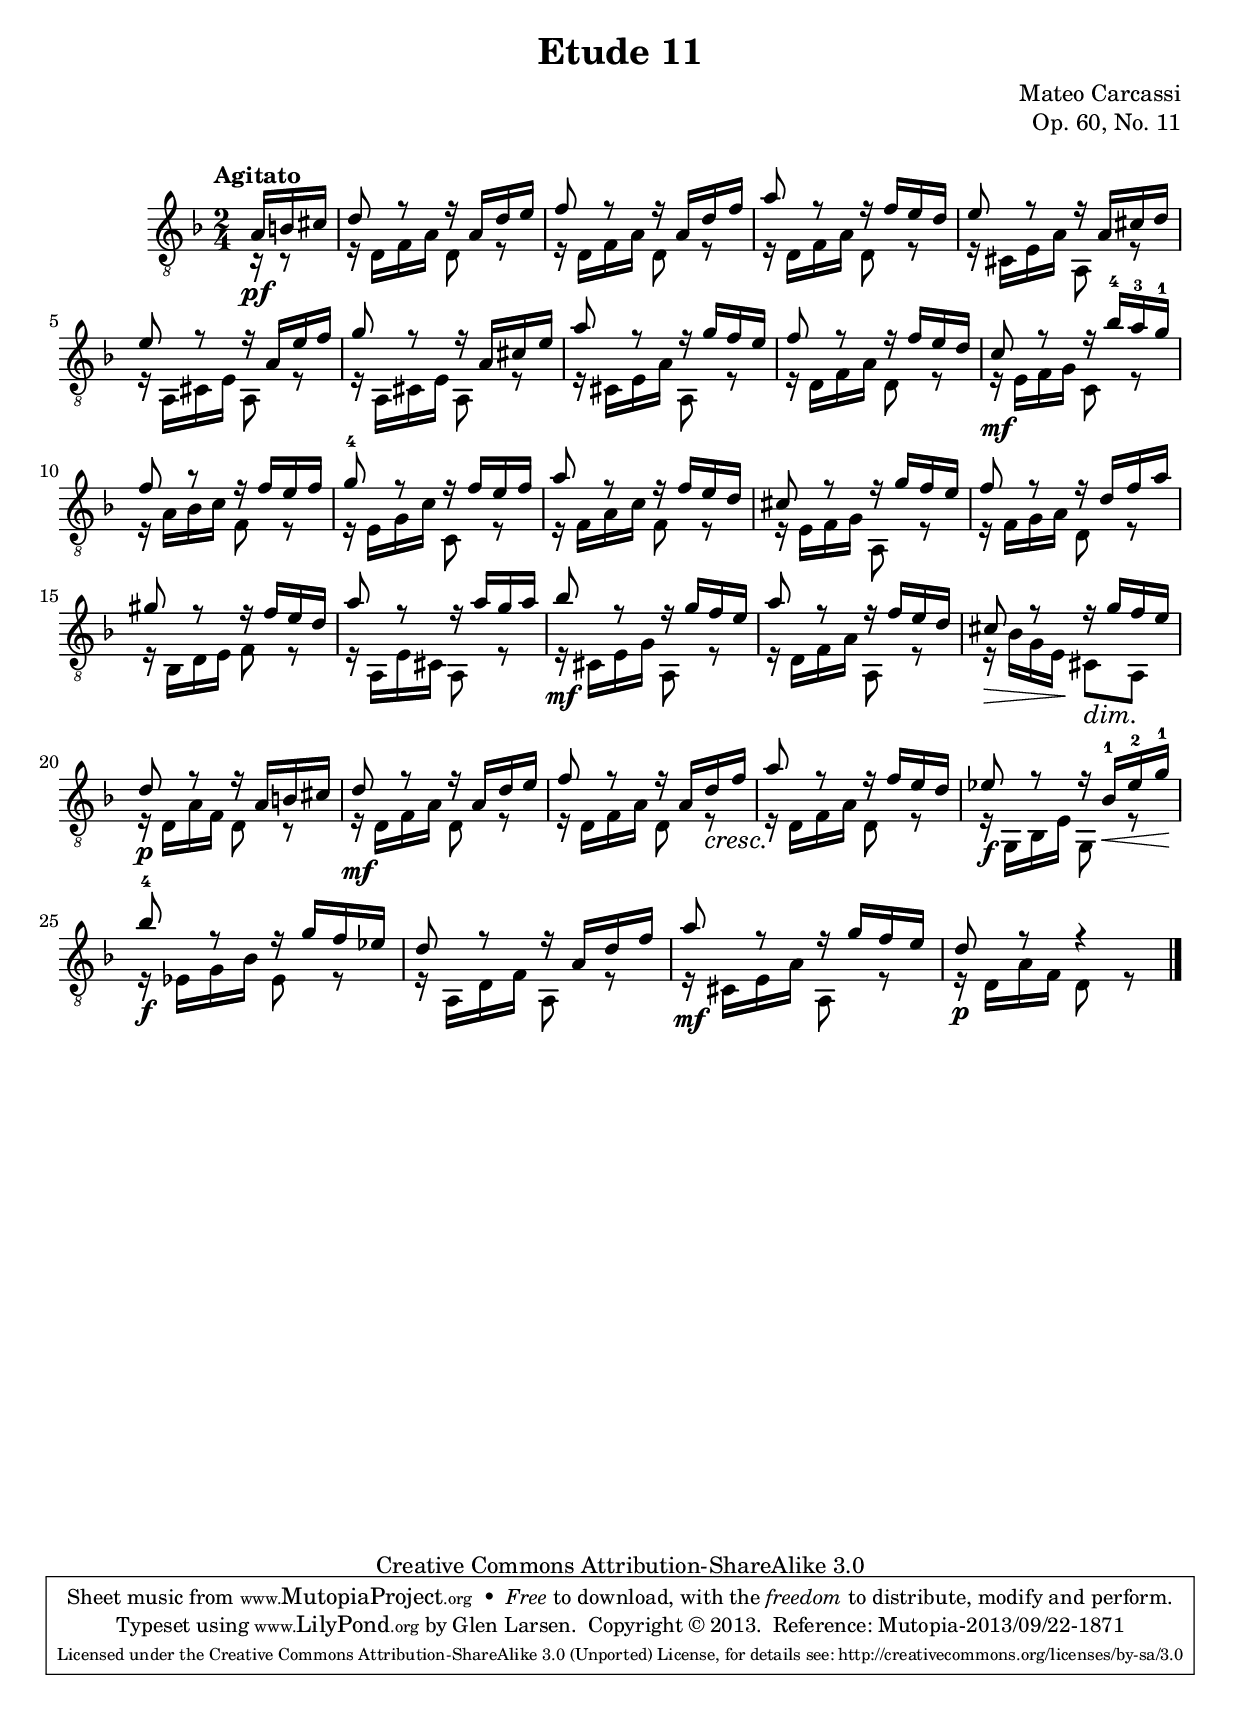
\version "2.16.1"
\header {
  title = "Etude 11"
  composer = "Mateo Carcassi"
  opus = "Op. 60, No. 11"
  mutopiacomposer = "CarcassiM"
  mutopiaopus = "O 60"
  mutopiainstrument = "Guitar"
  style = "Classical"
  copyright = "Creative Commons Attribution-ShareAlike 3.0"
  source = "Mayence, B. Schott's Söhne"
  % From Boije 94
  date = "1853"
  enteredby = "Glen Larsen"
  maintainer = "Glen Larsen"
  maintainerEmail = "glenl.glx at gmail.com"

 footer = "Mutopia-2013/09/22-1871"
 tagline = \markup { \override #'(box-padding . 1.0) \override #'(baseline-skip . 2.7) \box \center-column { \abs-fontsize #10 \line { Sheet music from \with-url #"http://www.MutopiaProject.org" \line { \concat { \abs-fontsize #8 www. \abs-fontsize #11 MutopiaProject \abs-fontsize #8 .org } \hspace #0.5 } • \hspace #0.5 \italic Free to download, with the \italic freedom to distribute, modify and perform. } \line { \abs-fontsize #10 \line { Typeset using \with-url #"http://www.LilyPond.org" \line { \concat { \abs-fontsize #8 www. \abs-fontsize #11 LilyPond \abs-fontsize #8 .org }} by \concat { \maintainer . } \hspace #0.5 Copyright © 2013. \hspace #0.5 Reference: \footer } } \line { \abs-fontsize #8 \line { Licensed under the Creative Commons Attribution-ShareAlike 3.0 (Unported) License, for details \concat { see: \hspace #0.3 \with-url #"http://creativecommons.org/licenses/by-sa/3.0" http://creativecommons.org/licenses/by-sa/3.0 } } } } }
}

global = {
  \time 2/4 \key d \minor
}

pf = #(make-dynamic-script "pf")
gpos = #(define-music-function (parser location text) (string?)
	 #{ \mark\markup{\teeny\italic #text } #})

\paper {
  % add space between composer/opus markup and first staff
  markup-system-spacing #'padding = #3
  % add a little space between composer and opus
  markup-markup-spacing #'padding = #1.2
  top-margin = #8
  bottom-margin = #10
}

upperVoice = \relative c' {
  \voiceOne
  \tempo "Agitato"

  \partial 8. { a16[ b cis] } |
  d8 r r16 a d e |
  f8 r r16 a, d f |
  a8 r r16 f e d |
  e8 r r16 a, cis d |

  e8 r r16 a, e' f |
  g8 r r16 a, cis e |
  a8 r r16 g f e |
  f8 r r16 f e d |
  c8 r r16 <bes'-4> <a-3> <g-1> |

  f8 r r16 f e f |
  <g-4>8 r r16 f e f |
  a8 r r16 f e d |
  cis8 r r16 g' f e |
  f8 r r16 d f a |

  gis8 r r16 f e d |
  a'8 r r16 a g a |
  bes8 r r16 g f e |
  a8 r r16 f e d |
  cis8 r r16 g' f e |

  d8\p r r16 a b cis |
  d8 r r16 a d e |
  f8 r r16 a, d f |
  a8 r r16 f e d |
  ees8 r r16 <bes-1> \<<ees-2> <g-1>\! |

  <bes-4>8 r r16 g f ees |
  d8 r r16 a d f |
  a8 r r16 g f e |
  d8 r r4

  \bar "|."
}

lowerVoice = \relative c {
  \voiceTwo
  \set fingeringOrientations = #'(down)
  \partial 8. { r16\pf r8 } |
  r16 d f a d,8 r |
  r16 d f a d,8 r |
  r16 d f a d,8 r |
  r16 cis e a a,8 r |

  r16 a cis e a,8 r |
  r16 a cis e a,8 r |
  r16 cis e a a,8 r |
  r16 d f a d,8 r |
  r16\mf e f g c,8 r |

  r16 a' bes c f,8 r |
  r16 e g c c,8 r |
  r16 f a c f,8 r |
  r16 e f g a,8 r |
  r16 f' g a d,8 r |

  r16 bes d e f8 r |
  r16 a, e' cis a8 r |
  r16\mf cis e g a,8 r |
  r16 d f a a,8 r |
  r16\> bes' g e\! cis8\dim a |

  r16\! d a' f d8 r |
  r16\mf d f a d,8 r |
  r16 d f a d,8 r\cresc |
  r16\! d f a d,8 r |
  r16\f g, bes e g,8 r |

  r16\f ees' g bes ees,8 r |
  r16 a, d f a,8 r |
  r16\mf cis e a a,8 r |
  r16\p d a' f d8 r
}


\score {
  <<
    \new Staff = "Guitar" \with {
      \override DynamicTextSpanner #'style = #'none
      \override Fingering #'staff-padding = #'()
      \override Fingering #'add-stem-support = ##t
    }
    <<
      \set Staff.midiInstrument = #"acoustic guitar (nylon)"
      \global
      \clef "treble_8"
      \mergeDifferentlyDottedOn
      \mergeDifferentlyHeadedOn
      \context Voice = "upperVoice" \upperVoice
      \context Voice = "lowerVoice" \lowerVoice
    >>
%{
    \new TabStaff = "Guitar tabs"
    <<
      \clef "moderntab"
      \global
      \context TabVoice = "upperVoice" \upperVoice
      \context TabVoice = "lowerVoice" \lowerVoice
    >>
%}
  >>
  \layout {
    \override Voice.StringNumber #'stencil = ##f
  }
  \midi {
    \tempo 4 = 100
  }
}
